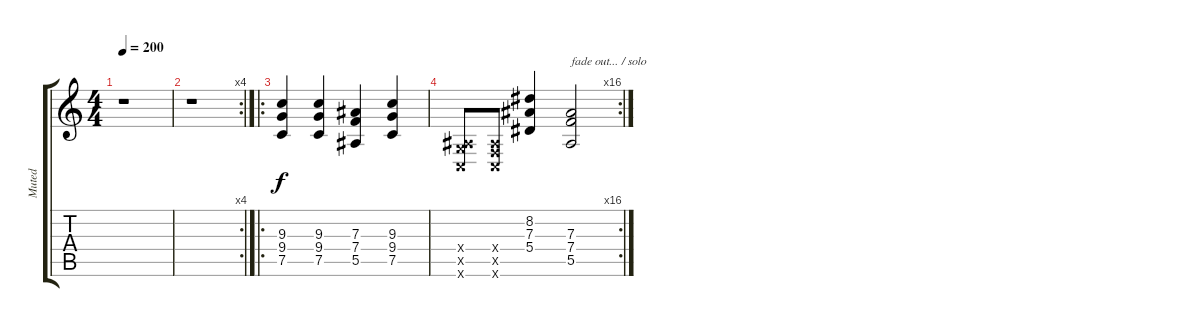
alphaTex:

\track ("Muted" "Muted") {instrument electricguitarmuted}
\staff {score tabs}
\tuning (C4 G3 Eb3 Bb2 F2 C2) {hide}
\ts (4 4)
\tempo 200
\clef g2
\ks c
r.1{dy f} |
\rc 4
r.1 |
\ro
(9.3 9.4 7.5).4 (9.3 9.4 7.5).4 (7.3 7.4 5.5).4 (9.3 9.4 7.5).4 |
\rc 16
(0.4{x} 2.5{x} 0.6{x}).8 (0.4{x} 0.5{x} 0.6{x}).8 (8.2 7.3 5.4).4 (7.3 7.4 5.5).2{txt "fade out... / solo"}
